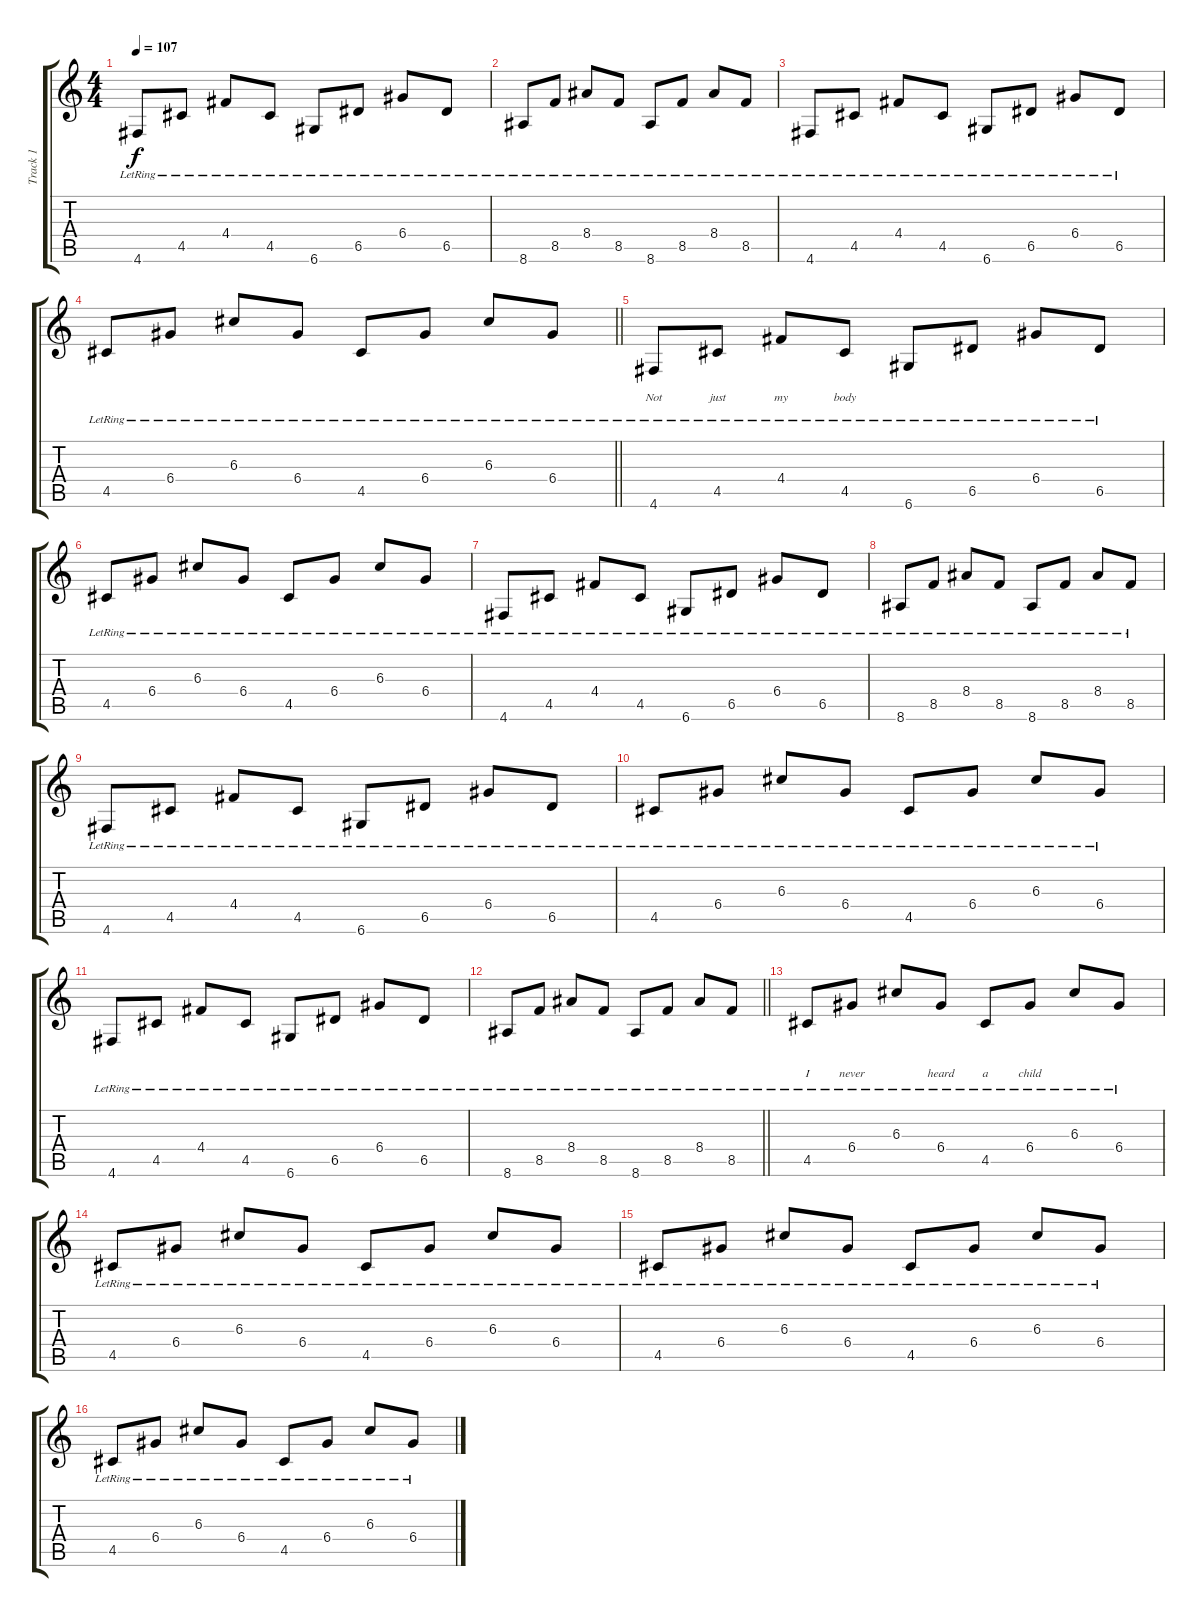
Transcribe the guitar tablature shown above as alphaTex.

\track ("Track 1" "Track 1") {instrument acousticguitarsteel}
\staff {score tabs}
\tuning (E4 B3 G3 D3 A2 D2) {hide}
\ts (4 4)
\tempo 107
\clef g2
\ks c
4.6{lr}.8{dy f} 4.5{lr}.8 4.4{lr}.8 4.5{lr}.8 6.6{lr}.8 6.5{lr}.8 6.4{lr}.8 6.5{lr}.8 |
8.6{lr}.8 8.5{lr}.8 8.4{lr}.8 8.5{lr}.8 8.6{lr}.8 8.5{lr}.8 8.4{lr}.8 8.5{lr}.8 |
4.6{lr}.8 4.5{lr}.8 4.4{lr}.8 4.5{lr}.8 6.6{lr}.8 6.5{lr}.8 6.4{lr}.8 6.5{lr}.8 |
\barLineRight lightlight
4.5{lr}.8 6.4{lr}.8 6.3{lr}.8 6.4{lr}.8 4.5{lr}.8 6.4{lr}.8 6.3{lr}.8 6.4{lr}.8 |
4.6{lr}.8{lyrics (0 "") lyrics (1 "") lyrics (2 "Not") lyrics (3 "") lyrics (4 "")} 4.5{lr}.8{lyrics (0 "") lyrics (1 "") lyrics (2 "just") lyrics (3 "") lyrics (4 "")} 4.4{lr}.8{lyrics (0 "") lyrics (1 "") lyrics (2 "my") lyrics (3 "") lyrics (4 "")} 4.5{lr}.8{lyrics (0 "") lyrics (1 "") lyrics (2 "body") lyrics (3 "") lyrics (4 "")} 6.6{lr}.8 6.5{lr}.8 6.4{lr}.8 6.5{lr}.8 |
4.5{lr}.8 6.4{lr}.8 6.3{lr}.8 6.4{lr}.8 4.5{lr}.8 6.4{lr}.8 6.3{lr}.8 6.4{lr}.8 |
4.6{lr}.8 4.5{lr}.8 4.4{lr}.8 4.5{lr}.8 6.6{lr}.8 6.5{lr}.8 6.4{lr}.8 6.5{lr}.8 |
8.6{lr}.8 8.5{lr}.8 8.4{lr}.8 8.5{lr}.8 8.6{lr}.8 8.5{lr}.8 8.4{lr}.8 8.5{lr}.8 |
4.6{lr}.8 4.5{lr}.8 4.4{lr}.8 4.5{lr}.8 6.6{lr}.8 6.5{lr}.8 6.4{lr}.8 6.5{lr}.8 |
4.5{lr}.8 6.4{lr}.8 6.3{lr}.8 6.4{lr}.8 4.5{lr}.8 6.4{lr}.8 6.3{lr}.8 6.4{lr}.8 |
4.6{lr}.8 4.5{lr}.8 4.4{lr}.8 4.5{lr}.8 6.6{lr}.8 6.5{lr}.8 6.4{lr}.8 6.5{lr}.8 |
\barLineRight lightlight
8.6{lr}.8 8.5{lr}.8 8.4{lr}.8 8.5{lr}.8 8.6{lr}.8 8.5{lr}.8 8.4{lr}.8 8.5{lr}.8 |
4.5{lr}.8{lyrics (0 "") lyrics (1 "") lyrics (2 "") lyrics (3 "I") lyrics (4 "")} 6.4{lr}.8{lyrics (0 "") lyrics (1 "") lyrics (2 "") lyrics (3 "never") lyrics (4 "")} 6.3{lr}.8{lyrics (0 "") lyrics (1 "") lyrics (2 "") lyrics (3 "") lyrics (4 "")} 6.4{lr}.8{lyrics (0 "") lyrics (1 "") lyrics (2 "") lyrics (3 "heard") lyrics (4 "")} 4.5{lr}.8{lyrics (0 "") lyrics (1 "") lyrics (2 "") lyrics (3 "a") lyrics (4 "")} 6.4{lr}.8{lyrics (0 "") lyrics (1 "") lyrics (2 "") lyrics (3 "child") lyrics (4 "")} 6.3{lr}.8 6.4{lr}.8 |
4.5{lr}.8 6.4{lr}.8 6.3{lr}.8 6.4{lr}.8 4.5{lr}.8 6.4{lr}.8 6.3{lr}.8 6.4{lr}.8 |
4.5{lr}.8 6.4{lr}.8 6.3{lr}.8 6.4{lr}.8 4.5{lr}.8 6.4{lr}.8 6.3{lr}.8 6.4{lr}.8 |
4.5{lr}.8 6.4{lr}.8 6.3{lr}.8 6.4{lr}.8 4.5{lr}.8 6.4{lr}.8 6.3{lr}.8 6.4{lr}.8
